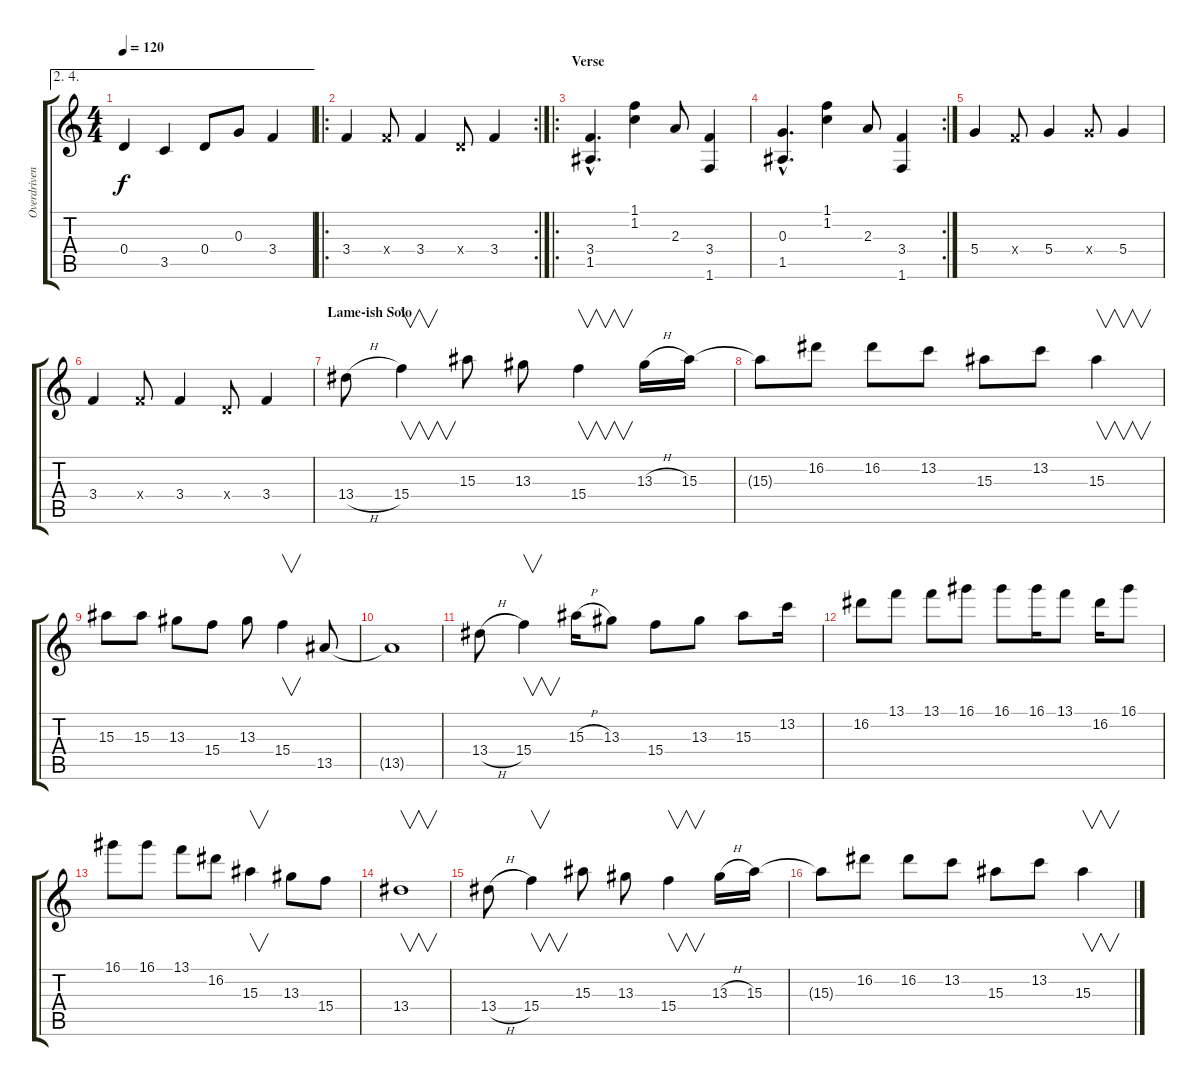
\track ("Overdriven Guitar" "Overdriven") {instrument overdrivenguitar}
\staff {score tabs}
\tuning (E4 B3 G3 D3 A2 E2) {hide}
\ae (2 4)
\ts (4 4)
\tempo 120
\clef g2
\ks c
0.4.4{dy f} 3.5.4 0.4.8 0.3.8 3.4.4 |
\ro
\rc 2
3.4.4 3.4{x}.8 3.4.4 0.4{x}.8 3.4.4 |
\ro
\section ("" "Verse")
(3.4{hac} 1.5{hac}).4{d} (1.1 1.2).4 2.3.8 (3.4 1.6).4 |
\rc 2
(0.3{hac} 1.5{hac}).4{d} (1.1 1.2).4 2.3.8 (3.4 1.6).4 |
5.4.4 3.4{x}.8 5.4.4 5.4{x}.8 5.4.4 |
3.4.4 3.4{x}.8 3.4.4 0.4{x}.8 3.4.4 |
\section ("" "Lame-ish Solo")
13.4{h}.8{volume 16 instrument distortionguitar} 15.4.4{v} 15.3.8 13.3.8 15.4.4{v} 13.3{h}.16 15.3.16 |
15.3{t}.8 16.2.8 16.2.8 13.2.8 15.3.8 13.2.8 15.3.4{v} |
15.3.8 15.3.8 13.3.8 15.4.8 13.3.8 15.4.4{v} 13.5.8 |
13.5{t}.1 |
13.4{h}.8 15.4.4{v} 15.3{h}.16 13.3.8 15.4.8 13.3.8 15.3.8 13.2.16 |
16.2.8 13.1.8 13.1.8 16.1.8 16.1.8 16.1.16 13.1.8 16.2.16 16.1.8 |
16.1.8 16.1.8 13.1.8 16.2.8 15.3.4{v} 13.3.8 15.4.8 |
13.4.1{v} |
13.4{h}.8 15.4.4{v} 15.3.8 13.3.8 15.4.4{v} 13.3{h}.16 15.3.16 |
15.3{t}.8 16.2.8 16.2.8 13.2.8 15.3.8 13.2.8 15.3.4{v}
